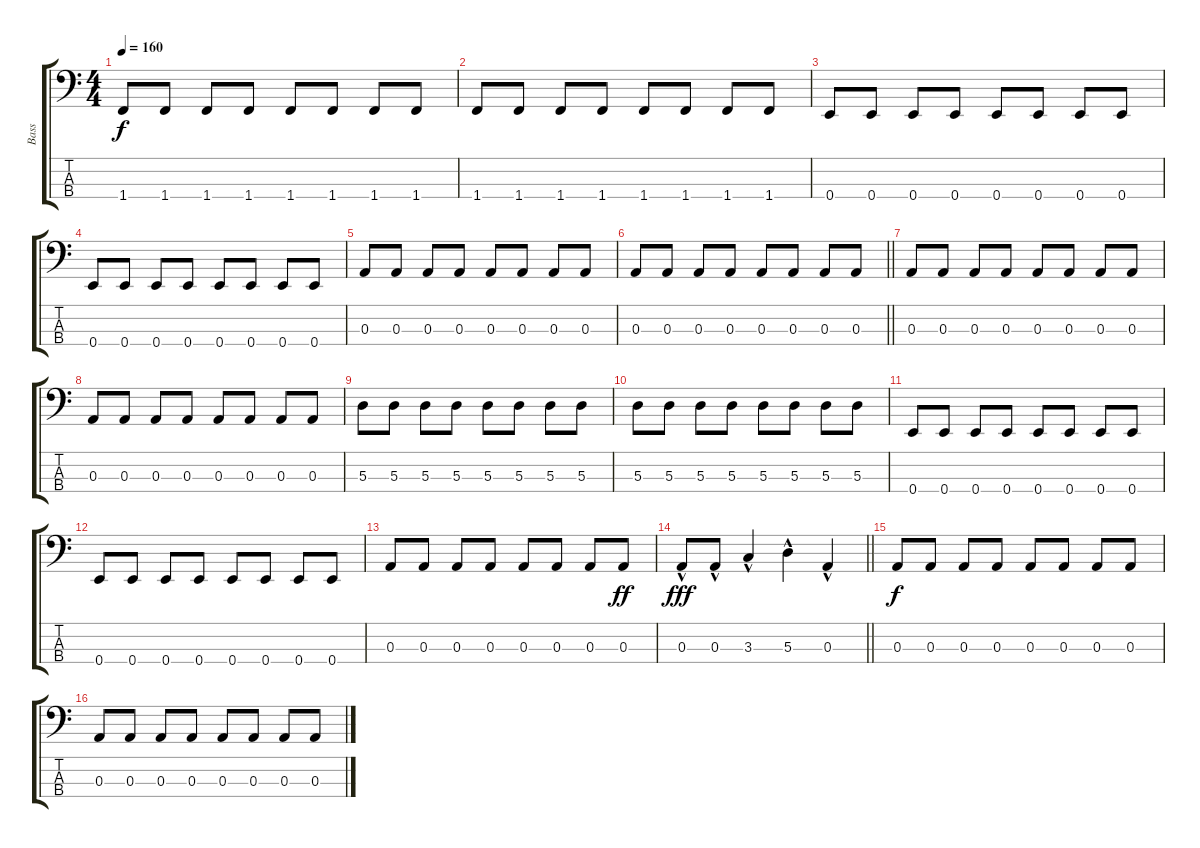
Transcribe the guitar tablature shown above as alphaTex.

\track ("Bass" "Bass") {instrument electricbassfinger}
\staff {score tabs}
\tuning (G2 D2 A1 E1) {hide}
\ts (4 4)
\tempo 160
\clef f4
\ks c
1.4.8{dy f} 1.4.8 1.4.8 1.4.8 1.4.8 1.4.8 1.4.8 1.4.8 |
1.4.8 1.4.8 1.4.8 1.4.8 1.4.8 1.4.8 1.4.8 1.4.8 |
0.4.8 0.4.8 0.4.8 0.4.8 0.4.8 0.4.8 0.4.8 0.4.8 |
0.4.8 0.4.8 0.4.8 0.4.8 0.4.8 0.4.8 0.4.8 0.4.8 |
0.3.8 0.3.8 0.3.8 0.3.8 0.3.8 0.3.8 0.3.8 0.3.8 |
\barLineRight lightlight
0.3.8 0.3.8 0.3.8 0.3.8 0.3.8 0.3.8 0.3.8 0.3.8 |
0.3.8 0.3.8 0.3.8 0.3.8 0.3.8 0.3.8 0.3.8 0.3.8 |
0.3.8 0.3.8 0.3.8 0.3.8 0.3.8 0.3.8 0.3.8 0.3.8 |
5.3.8 5.3.8 5.3.8 5.3.8 5.3.8 5.3.8 5.3.8 5.3.8 |
5.3.8 5.3.8 5.3.8 5.3.8 5.3.8 5.3.8 5.3.8 5.3.8 |
0.4.8 0.4.8 0.4.8 0.4.8 0.4.8 0.4.8 0.4.8 0.4.8 |
0.4.8 0.4.8 0.4.8 0.4.8 0.4.8 0.4.8 0.4.8 0.4.8 |
0.3.8 0.3.8 0.3.8 0.3.8 0.3.8 0.3.8 0.3.8 0.3.8{dy ff} |
\barLineRight lightlight
0.3{hac}.8{dy fff} 0.3{hac}.8 3.3{hac}.4 5.3{hac}.4 0.3{hac}.4 |
0.3.8{dy f} 0.3.8 0.3.8 0.3.8 0.3.8 0.3.8 0.3.8 0.3.8 |
0.3.8 0.3.8 0.3.8 0.3.8 0.3.8 0.3.8 0.3.8 0.3.8
